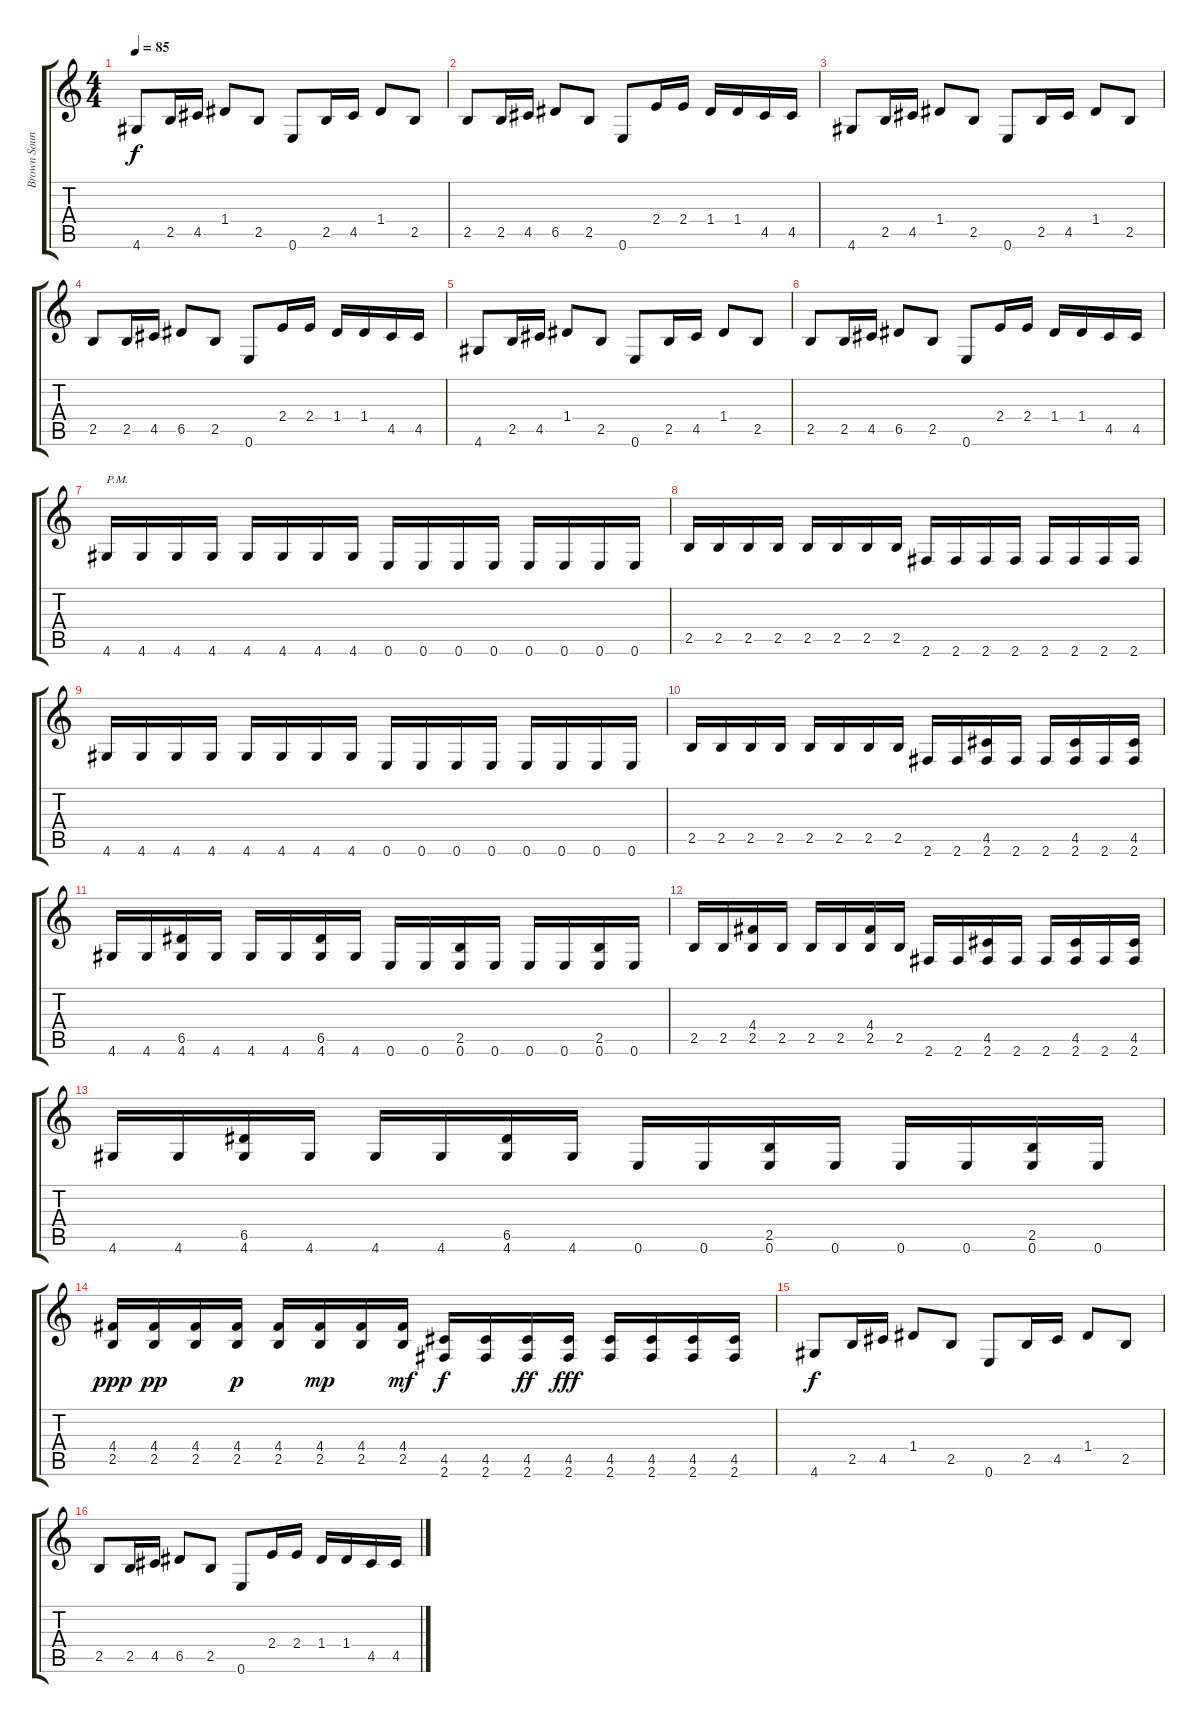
\track ("Brown Sound" "Brown Soun") {instrument distortionguitar}
\staff {score tabs}
\tuning (E4 B3 G3 D3 A2 E2) {hide}
\ts (4 4)
\tempo 85
\clef g2
\ks c
4.6.8{dy f instrument distortionguitar} 2.5.16 4.5.16 1.4.8 2.5.8 0.6.8 2.5.16 4.5.16 1.4.8 2.5.8 |
2.5.8 2.5.16 4.5.16 6.5.8 2.5.8 0.6.8 2.4.16 2.4.16 1.4.16 1.4.16 4.5.16 4.5.16 |
4.6.8 2.5.16 4.5.16 1.4.8 2.5.8 0.6.8 2.5.16 4.5.16 1.4.8 2.5.8 |
2.5.8 2.5.16 4.5.16 6.5.8 2.5.8 0.6.8 2.4.16 2.4.16 1.4.16 1.4.16 4.5.16 4.5.16 |
4.6.8 2.5.16 4.5.16 1.4.8 2.5.8 0.6.8 2.5.16 4.5.16 1.4.8 2.5.8 |
2.5.8 2.5.16 4.5.16 6.5.8 2.5.8 0.6.8 2.4.16 2.4.16 1.4.16 1.4.16 4.5.16 4.5.16 |
4.6.16{txt "P.M." instrument electricguitarmuted} 4.6.16 4.6.16 4.6.16 4.6.16 4.6.16 4.6.16 4.6.16 0.6.16 0.6.16 0.6.16 0.6.16 0.6.16 0.6.16 0.6.16 0.6.16 |
2.5.16 2.5.16 2.5.16 2.5.16 2.5.16 2.5.16 2.5.16 2.5.16 2.6.16 2.6.16 2.6.16 2.6.16 2.6.16 2.6.16 2.6.16 2.6.16 |
4.6.16 4.6.16 4.6.16 4.6.16 4.6.16 4.6.16 4.6.16 4.6.16 0.6.16 0.6.16 0.6.16 0.6.16 0.6.16 0.6.16 0.6.16 0.6.16 |
2.5.16 2.5.16 2.5.16 2.5.16 2.5.16 2.5.16 2.5.16 2.5.16 2.6.16 2.6.16 (4.5 2.6).16{instrument distortionguitar} 2.6.16{instrument electricguitarmuted} 2.6.16 (4.5 2.6).16{instrument distortionguitar} 2.6.16{instrument electricguitarmuted} (4.5 2.6).16{instrument distortionguitar} |
4.6.16{instrument electricguitarmuted} 4.6.16 (6.5 4.6).16{instrument distortionguitar} 4.6.16{instrument electricguitarmuted} 4.6.16 4.6.16 (6.5 4.6).16{instrument distortionguitar} 4.6.16{instrument electricguitarmuted} 0.6.16 0.6.16 (2.5 0.6).16{instrument distortionguitar} 0.6.16{instrument electricguitarmuted} 0.6.16 0.6.16 (2.5 0.6).16{instrument distortionguitar} 0.6.16{instrument electricguitarmuted} |
2.5.16{instrument electricguitarmuted} 2.5.16 (4.4 2.5).16{instrument distortionguitar} 2.5.16{instrument electricguitarmuted} 2.5.16 2.5.16 (4.4 2.5).16{instrument distortionguitar} 2.5.16{instrument electricguitarmuted} 2.6.16{instrument electricguitarmuted} 2.6.16 (4.5 2.6).16{instrument distortionguitar} 2.6.16{instrument electricguitarmuted} 2.6.16 (4.5 2.6).16{instrument distortionguitar} 2.6.16{instrument electricguitarmuted} (4.5 2.6).16{instrument distortionguitar} |
4.6.16{instrument electricguitarmuted} 4.6.16 (6.5 4.6).16{instrument distortionguitar} 4.6.16{instrument electricguitarmuted} 4.6.16 4.6.16 (6.5 4.6).16{instrument distortionguitar} 4.6.16{instrument electricguitarmuted} 0.6.16 0.6.16 (2.5 0.6).16{instrument distortionguitar} 0.6.16{instrument electricguitarmuted} 0.6.16 0.6.16 (2.5 0.6).16{instrument distortionguitar} 0.6.16{instrument electricguitarmuted} |
(4.4 2.5).16{dy ppp instrument distortionguitar} (4.4 2.5).16{dy pp} (4.4 2.5).16 (4.4 2.5).16{dy p} (4.4 2.5).16 (4.4 2.5).16{dy mp} (4.4 2.5).16 (4.4 2.5).16{dy mf} (4.5 2.6).16{dy f} (4.5 2.6).16 (4.5 2.6).16{dy ff} (4.5 2.6).16{dy fff} (4.5 2.6).16 (4.5 2.6).16 (4.5 2.6).16 (4.5 2.6).16 |
4.6.8{dy f} 2.5.16 4.5.16 1.4.8 2.5.8 0.6.8 2.5.16 4.5.16 1.4.8 2.5.8 |
2.5.8 2.5.16 4.5.16 6.5.8 2.5.8 0.6.8 2.4.16 2.4.16 1.4.16 1.4.16 4.5.16 4.5.16
